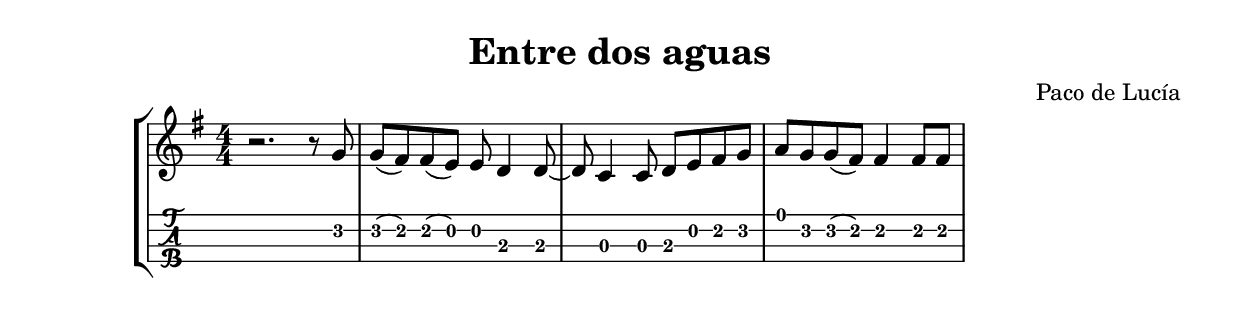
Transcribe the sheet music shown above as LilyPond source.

\header {
  title = "Entre dos aguas"
  composer = "Paco de Lucía"
  subsubtile = ""
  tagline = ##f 
}


%--- Introducción de las notas ---%
uno = \relative c' {
\key g \major
\numericTimeSignature
\time 4/4
r2. r8 g'
g8 (fis) fis (e) e d4 d8~ 
d c4 c8 d e fis g
a g g (fis) fis4 fis8 fis

}

%--- Partitura ---%
\score {
 \header {
      piece = ""
    }
	\new StaffGroup	
	<<
		\new Staff \uno
		\new TabStaff \uno
	>>
  
\layout{
	\context {
		\TabStaff
		stringTunings = #tenor-ukulele-tuning
	}
}

\midi{}

}